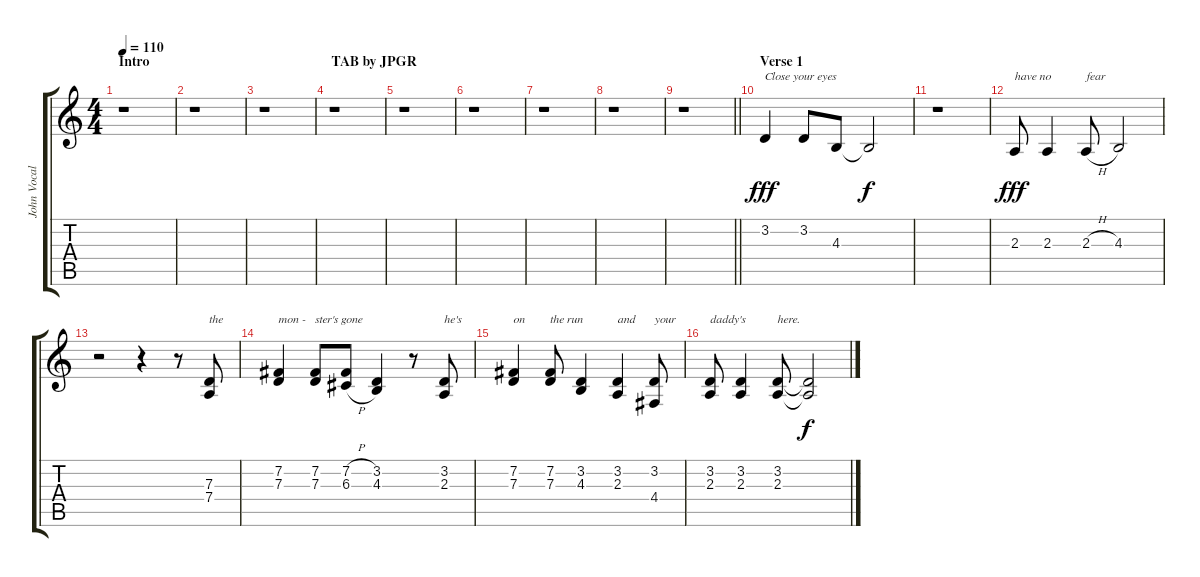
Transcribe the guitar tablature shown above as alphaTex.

\track ("John Vocals" "John Vocal") {instrument clarinet}
\staff {score tabs}
\tuning (E4 B3 G3 D3 A2 E2) {hide}
\ts (4 4)
\section ("" "Intro                                                    TAB by JPGR")
\tempo 110
\clef g2
\ks c
r.1{dy fff instrument clarinet} |
r.1 |
r.1 |
r.1 |
r.1 |
r.1 |
r.1 |
r.1 |
\barLineRight lightlight
r.1 |
\section ("" "Verse 1")
3.2.4{txt "Close your eyes"} 3.2.8 4.3.8 4.3{t}.2{dy f} |
r.1 |
2.3.8{txt "have no " dy fff} 2.3.4 2.3{h}.8{txt "fear"} 4.3.2 |
r.2 r.4 r.8 (7.3 7.4).8{txt "the"} |
(7.2 7.3).4{txt "mon -"} (7.2 7.3).8{txt "ster's gone"} (7.2{h} 6.3{h}).8 (3.2 4.3).4 r.8 (3.2 2.3).8{txt "he's"} |
(7.2 7.3).4{txt "on"} (7.2 7.3).8{txt "the run"} (3.2 4.3).4 (3.2 2.3).4{txt "and"} (3.2 4.4).8{txt "your"} |
(3.2 2.3).8{txt "daddy's"} (3.2 2.3).4 (3.2 2.3).8{txt "here."} (3.2{t} 2.3{t}).2{dy f}
